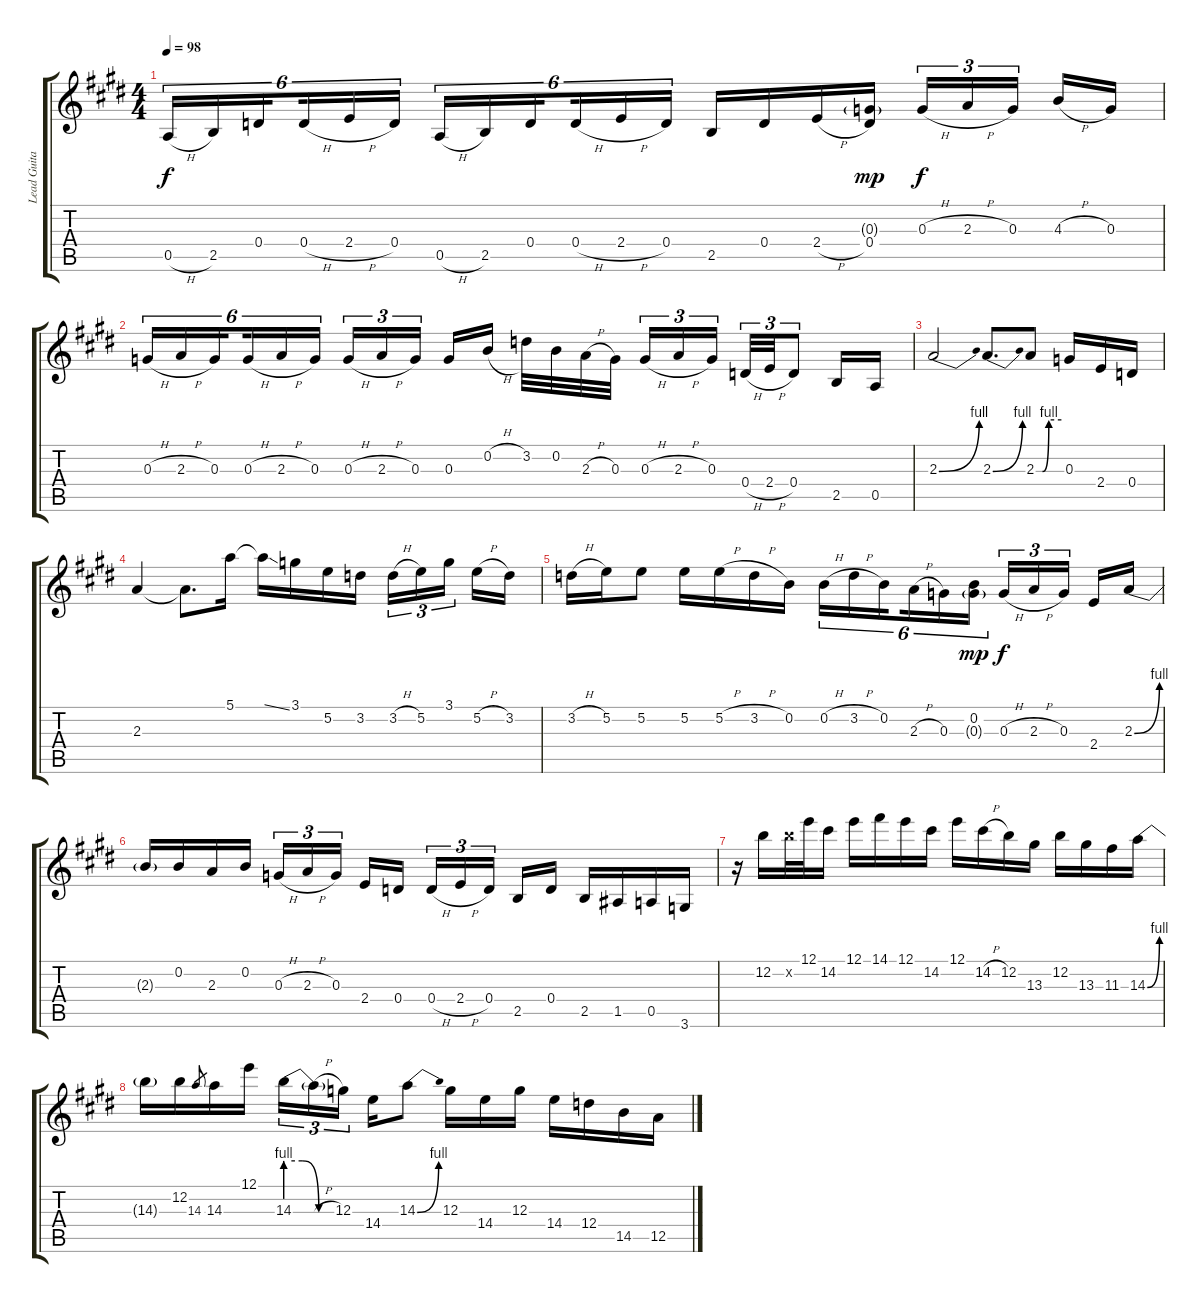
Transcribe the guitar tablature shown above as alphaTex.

\track ("Lead Guitar" "Lead Guita") {instrument overdrivenguitar}
\staff {score tabs}
\tuning (E4 B3 G3 D3 A2 E2) {hide}
\ts (4 4)
\tempo 98
\clef g2
\ks e
0.5{h}.16{tu (6 4) dy f} 2.5.16{tu (6 4)} 0.4.16{tu (6 4) beam splitsecondary} 0.4{h}.16{tu (6 4)} 2.4{h}.16{tu (6 4)} 0.4.16{tu (6 4)} 0.5{h}.16{tu (6 4)} 2.5.16{tu (6 4)} 0.4.16{tu (6 4) beam splitsecondary} 0.4{h}.16{tu (6 4)} 2.4{h}.16{tu (6 4)} 0.4.16{tu (6 4)} 2.5.16 0.4.16 2.4{h}.16 (0.3{g} 0.4).16{dy mp} 0.3{h}.16{tu (3 2) dy f} 2.3{h}.16{tu (3 2)} 0.3.16{tu (3 2) beam splitsecondary} 4.3{h}.16 0.3.16 |
0.3{h}.16{tu (6 4)} 2.3{h}.16{tu (6 4)} 0.3.16{tu (6 4) beam splitsecondary} 0.3{h}.16{tu (6 4)} 2.3{h}.16{tu (6 4)} 0.3.16{tu (6 4)} 0.3{h}.16{tu (3 2)} 2.3{h}.16{tu (3 2)} 0.3.16{tu (3 2) beam splitsecondary} 0.3.16 0.2{h}.16 3.2.32 0.2.32 2.3{h}.32 0.3.32{beam splitsecondary} 0.3{h}.16{tu (3 2)} 2.3{h}.16{tu (3 2)} 0.3.16{tu (3 2)} 0.4{h}.32{tu (3 2)} 2.4{h}.32{tu (3 2)} 0.4.8{tu (3 2)} 2.5.16 0.5.16 |
2.3{be (bend 0 0 60 4)}.2 2.3{be (bend 0 0 60 4)}.8{d} 2.3{be (custom 0 0 15 0 30 4 60 4)}.8 0.3.16 2.4.16 0.4.16 |
2.3.4 2.3{t}.8{d} 5.1.16 5.1{ss t}.16 3.1.16 5.2.16 3.2.16 3.2{h}.16{tu (3 2)} 5.2.16{tu (3 2)} 3.1.16{tu (3 2) beam splitsecondary} 5.2{h}.16 3.2.16 |
3.2{h}.16 5.2.16 5.2.8 5.2.16 5.2{h}.16 3.2{h}.16 0.2.16 0.2{h}.16{tu (6 4)} 3.2{h}.16{tu (6 4)} 0.2.16{tu (6 4) beam splitsecondary} 2.3{h}.16{tu (6 4)} 0.3.16{tu (6 4)} (0.2 0.3{g}).16{tu (6 4) dy mp} 0.3{h}.16{tu (3 2) dy f} 2.3{h}.16{tu (3 2)} 0.3.16{tu (3 2) beam splitsecondary} 2.4.16 2.3{be (bend 0 0 60 4)}.16 |
2.3{t}.16 0.2.16 2.3.16 0.2.16 0.3{h}.16{tu (3 2)} 2.3{h}.16{tu (3 2)} 0.3.16{tu (3 2) beam splitsecondary} 2.4.16 0.4.16 0.4{h}.16{tu (3 2)} 2.4{h}.16{tu (3 2)} 0.4.16{tu (3 2) beam splitsecondary} 2.5.16 0.4.16 2.5.16 1.5.16 0.5.16 3.6.16 |
r.16 12.2.16 12.2{x}.32 12.1.32 14.2.16 12.1.16 14.1.16 12.1.16 14.2.16 12.1.16 14.2{h}.16 12.2.16 13.3.16 12.2.16 13.3.16 11.3.16 14.3{be (bend 0 0 60 4)}.16 |
14.3{t}.16 12.2.16 14.3.8{gr} 14.3.16 12.1.16 14.3{be (custom 0 4 20 4 40 0 60 0)}.16{tu (3 2)} 14.3{h t}.16{tu (3 2)} 12.3.16{tu (3 2) beam splitsecondary} 14.4.16 14.3{be (bend 0 0 60 4)}.8 12.3.16 14.4.16 12.3.16 14.4.16 12.4.16 14.5.16 12.5.16
